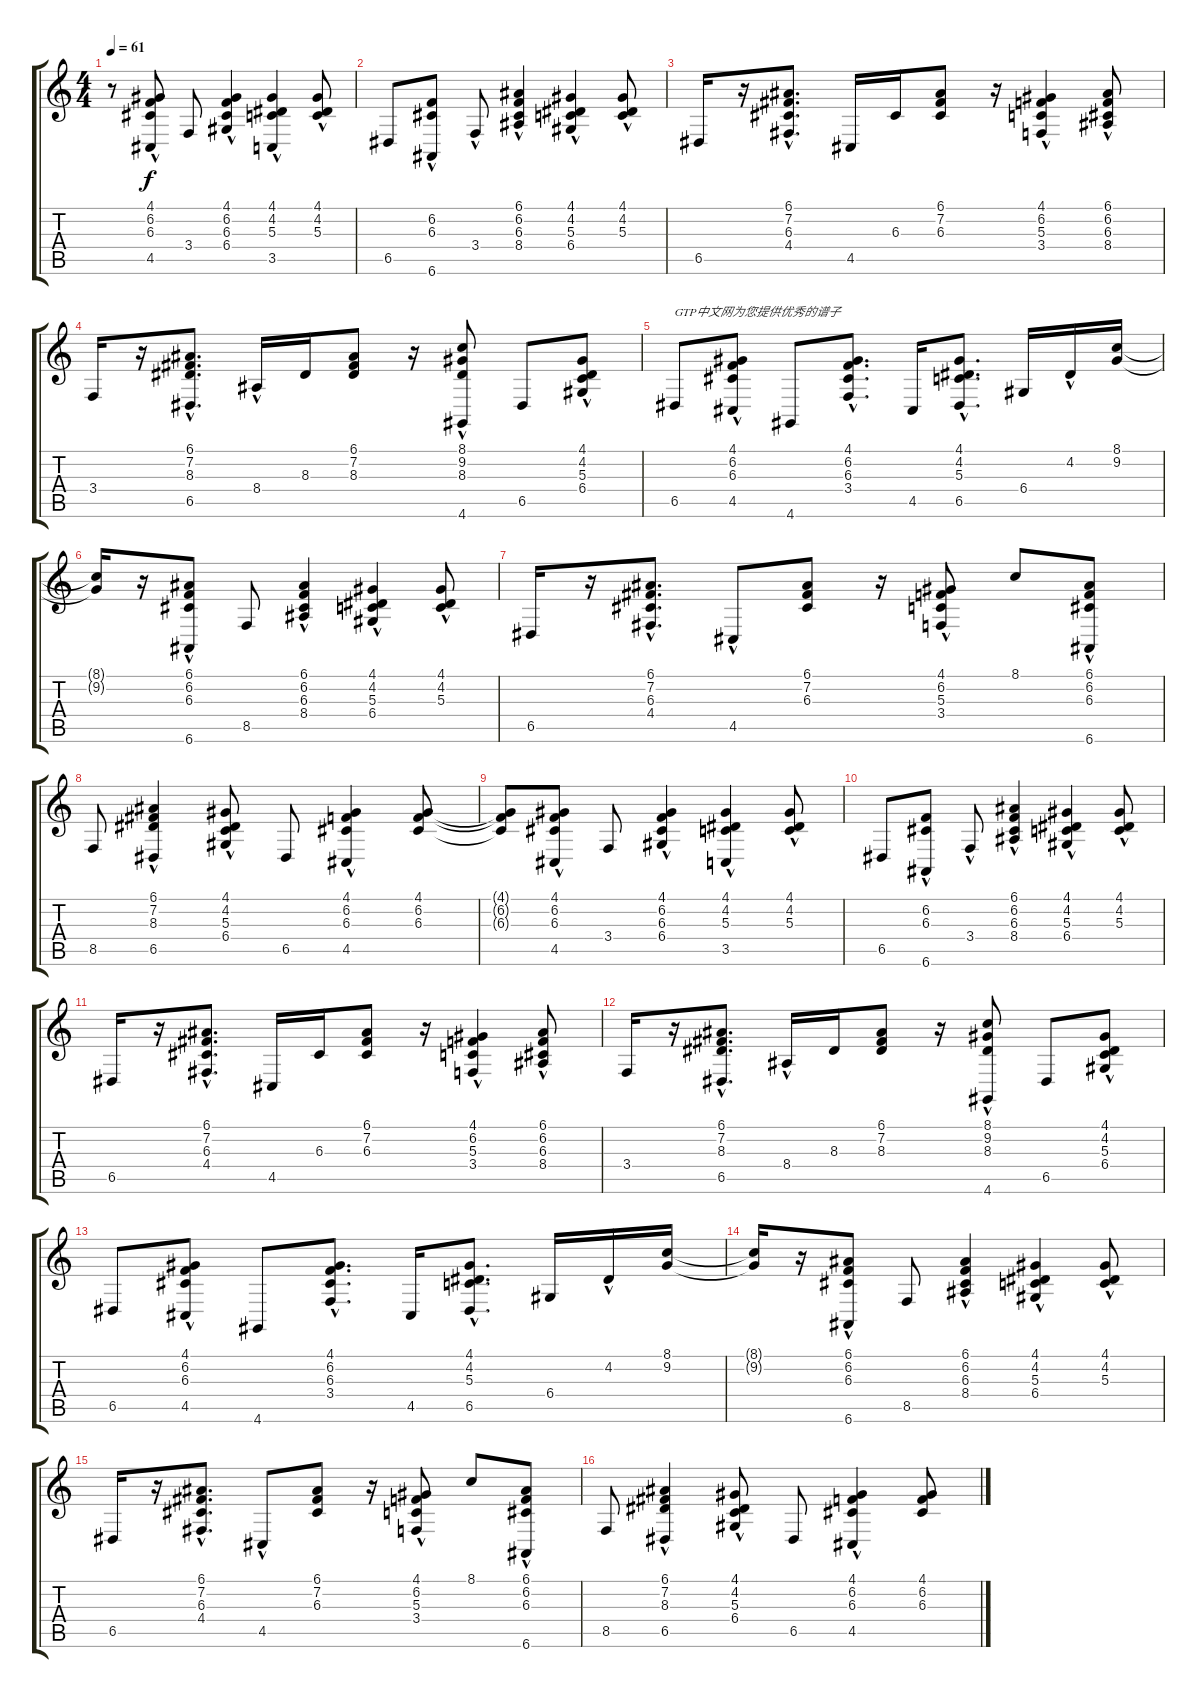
\track "" {instrument acousticgrandpiano}
\staff {score tabs}
\tuning (E4 B3 G3 D3 A2 E2) {hide}
\ts (4 4)
\tempo 61
\clef g2
\ks c
r.8{dy f instrument acousticgrandpiano} (4.1{hac} 6.2{hac} 6.3{hac} 4.5).8 3.4.8 (4.1{hac} 6.2 6.3{hac} 6.4).4 (4.1{hac} 4.2{hac} 5.3{hac} 3.5{hac}).4 (4.1 4.2 5.3{hac}).8 |
6.5.8 (6.2{hac} 6.3{hac} 6.6{hac}).8 3.4{hac}.8 (6.1 6.2{hac} 6.3{hac} 8.4{hac}).4 (4.1{hac} 4.2{hac} 5.3 6.4).4 (4.1 4.2{hac} 5.3{hac}).8 |
6.5.16 r.16 (6.1 7.2{hac} 6.3{hac} 4.4{hac}).8{d} 4.5.16 6.3.16 (6.1 7.2 6.3).8 r.16 (4.1 6.2{hac} 5.3{hac} 3.4).4 (6.1{hac} 6.2{hac} 6.3{hac} 8.4).8 |
3.4.16 r.16 (6.1 7.2 8.3{hac} 6.5{hac}).8{d} 8.4{hac}.16 8.3.16 (6.1 7.2 8.3).8 r.16 (8.1{hac} 9.2{hac} 8.3{hac} 4.6{hac}).8 6.5.8 (4.1{hac} 4.2{hac} 5.3{hac} 6.4).8 |
6.5.8{txt "GTP中文网为您提供优秀的谱子"} (4.1{hac} 6.2{hac} 6.3{hac} 4.5).8 4.6.8 (4.1{hac} 6.2{hac} 6.3{hac} 3.4{hac}).8{d} 4.5.16 (4.1{hac} 4.2{hac} 5.3{hac} 6.5{hac}).8{d} 6.4.16 4.2{hac}.16 (8.1 9.2).16 |
(8.1{t} 9.2{t}).16 r.16 (6.1{hac} 6.2{hac} 6.3{hac} 6.6{hac}).8 8.5.8 (6.1 6.2 6.3{hac} 8.4{hac}).4 (4.1{hac} 4.2{hac} 5.3{hac} 6.4).4 (4.1 4.2{hac} 5.3{hac}).8 |
6.5.16 r.16 (6.1 7.2 6.3 4.4{hac}).8{d} 4.5{hac}.8 (6.1 7.2 6.3).8 r.16 (4.1 6.2 5.3{hac} 3.4).8 8.1.8 (6.1 6.2 6.3{hac} 6.6).8 |
8.5.8 (6.1 7.2{hac} 8.3{hac} 6.5).4 (4.1{hac} 4.2{hac} 5.3{hac} 6.4).8 6.5.8 (4.1{hac} 6.2 6.3 4.5).4 (4.1 6.2 6.3).8 |
(4.1{t} 6.2{t} 6.3{t}).8 (4.1{hac} 6.2{hac} 6.3{hac} 4.5).8 3.4.8 (4.1{hac} 6.2 6.3{hac} 6.4).4 (4.1{hac} 4.2{hac} 5.3{hac} 3.5{hac}).4 (4.1 4.2 5.3{hac}).8 |
6.5.8 (6.2{hac} 6.3{hac} 6.6{hac}).8 3.4{hac}.8 (6.1 6.2{hac} 6.3{hac} 8.4{hac}).4 (4.1{hac} 4.2{hac} 5.3 6.4).4 (4.1 4.2{hac} 5.3{hac}).8 |
6.5.16 r.16 (6.1 7.2{hac} 6.3{hac} 4.4{hac}).8{d} 4.5.16 6.3.16 (6.1 7.2 6.3).8 r.16 (4.1 6.2{hac} 5.3{hac} 3.4).4 (6.1{hac} 6.2{hac} 6.3{hac} 8.4).8 |
3.4.16 r.16 (6.1 7.2 8.3{hac} 6.5{hac}).8{d} 8.4{hac}.16 8.3.16 (6.1 7.2 8.3).8 r.16 (8.1{hac} 9.2{hac} 8.3{hac} 4.6{hac}).8 6.5.8 (4.1{hac} 4.2{hac} 5.3{hac} 6.4).8 |
6.5.8 (4.1{hac} 6.2{hac} 6.3{hac} 4.5).8 4.6.8 (4.1{hac} 6.2{hac} 6.3{hac} 3.4{hac}).8{d} 4.5.16 (4.1{hac} 4.2{hac} 5.3{hac} 6.5{hac}).8{d} 6.4.16 4.2{hac}.16 (8.1 9.2).16 |
(8.1{t} 9.2{t}).16 r.16 (6.1{hac} 6.2{hac} 6.3{hac} 6.6{hac}).8 8.5.8 (6.1 6.2 6.3{hac} 8.4{hac}).4 (4.1{hac} 4.2{hac} 5.3{hac} 6.4).4 (4.1 4.2{hac} 5.3{hac}).8 |
6.5.16 r.16 (6.1 7.2 6.3 4.4{hac}).8{d} 4.5{hac}.8 (6.1 7.2 6.3).8 r.16 (4.1 6.2 5.3{hac} 3.4).8 8.1.8 (6.1 6.2 6.3{hac} 6.6).8 |
8.5.8 (6.1 7.2{hac} 8.3{hac} 6.5).4 (4.1{hac} 4.2{hac} 5.3{hac} 6.4).8 6.5.8 (4.1{hac} 6.2 6.3 4.5).4 (4.1 6.2 6.3).8
